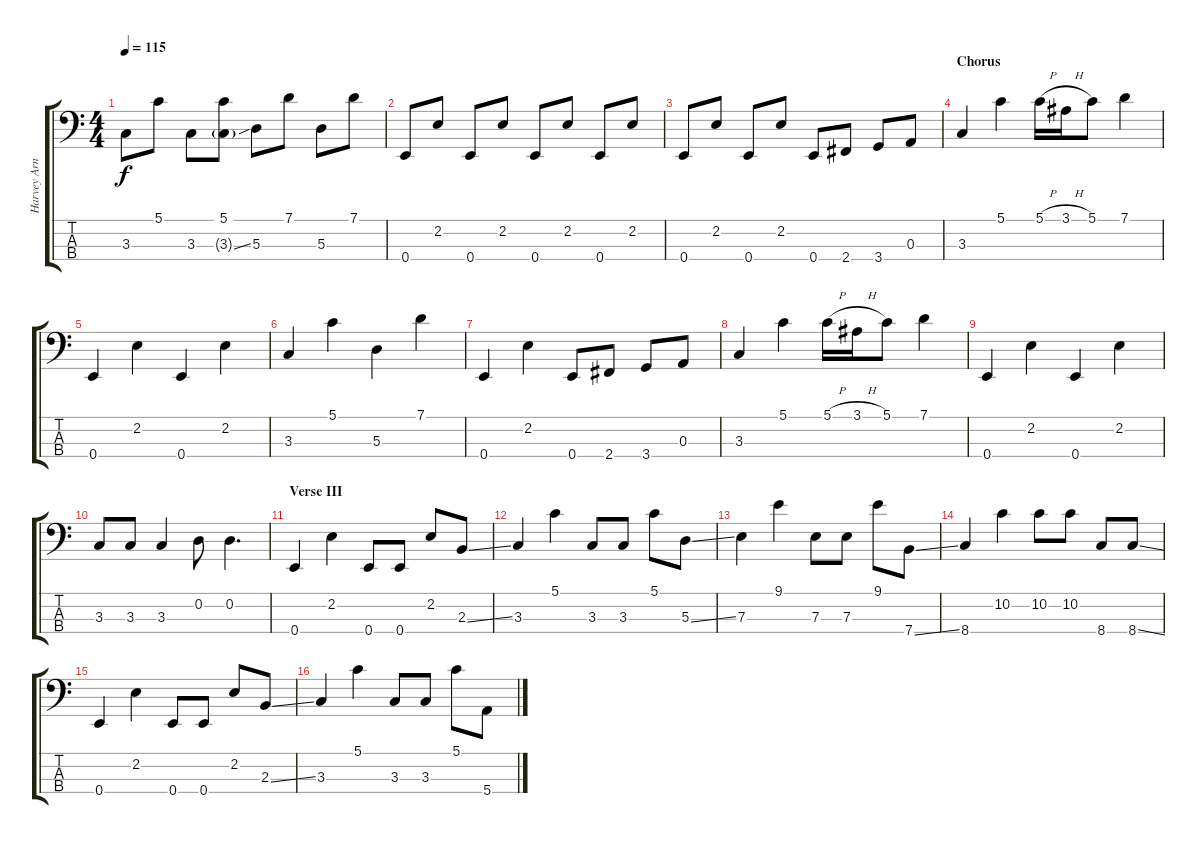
\track ("Harvey Arnold - Bass" "Harvey Arn") {instrument electricbassfinger}
\staff {score tabs}
\tuning (G2 D2 A1 E1) {hide}
\ts (4 4)
\tempo 115
\clef f4
\ks c
3.3.8{dy f} 5.1.8 3.3.8 (5.1 3.3{ss g}).8 5.3.8 7.1.8 5.3.8 7.1.8 |
0.4.8 2.2.8 0.4.8 2.2.8 0.4.8 2.2.8 0.4.8 2.2.8 |
0.4.8 2.2.8 0.4.8 2.2.8 0.4.8 2.4.8 3.4.8 0.3.8 |
\section ("" "Chorus")
3.3.4 5.1.4 5.1{h}.16 3.1{h}.16 5.1.8 7.1.4 |
0.4.4 2.2.4 0.4.4 2.2.4 |
3.3.4 5.1.4 5.3.4 7.1.4 |
0.4.4 2.2.4 0.4.8 2.4.8 3.4.8 0.3.8 |
3.3.4 5.1.4 5.1{h}.16 3.1{h}.16 5.1.8 7.1.4 |
0.4.4 2.2.4 0.4.4 2.2.4 |
3.3.8 3.3.8 3.3.4 0.2.8 0.2.4{d} |
\section ("" "Verse III")
0.4.4 2.2.4 0.4.8 0.4.8 2.2.8 2.3{ss}.8 |
3.3.4 5.1.4 3.3.8 3.3.8 5.1.8 5.3{ss}.8 |
7.3.4 9.1.4 7.3.8 7.3.8 9.1.8 7.4{ss}.8 |
8.4.4 10.2.4 10.2.8 10.2.8 8.4.8 8.4{ss}.8 |
0.4.4 2.2.4 0.4.8 0.4.8 2.2.8 2.3{ss}.8 |
3.3.4 5.1.4 3.3.8 3.3.8 5.1.8 5.4{ss}.8
